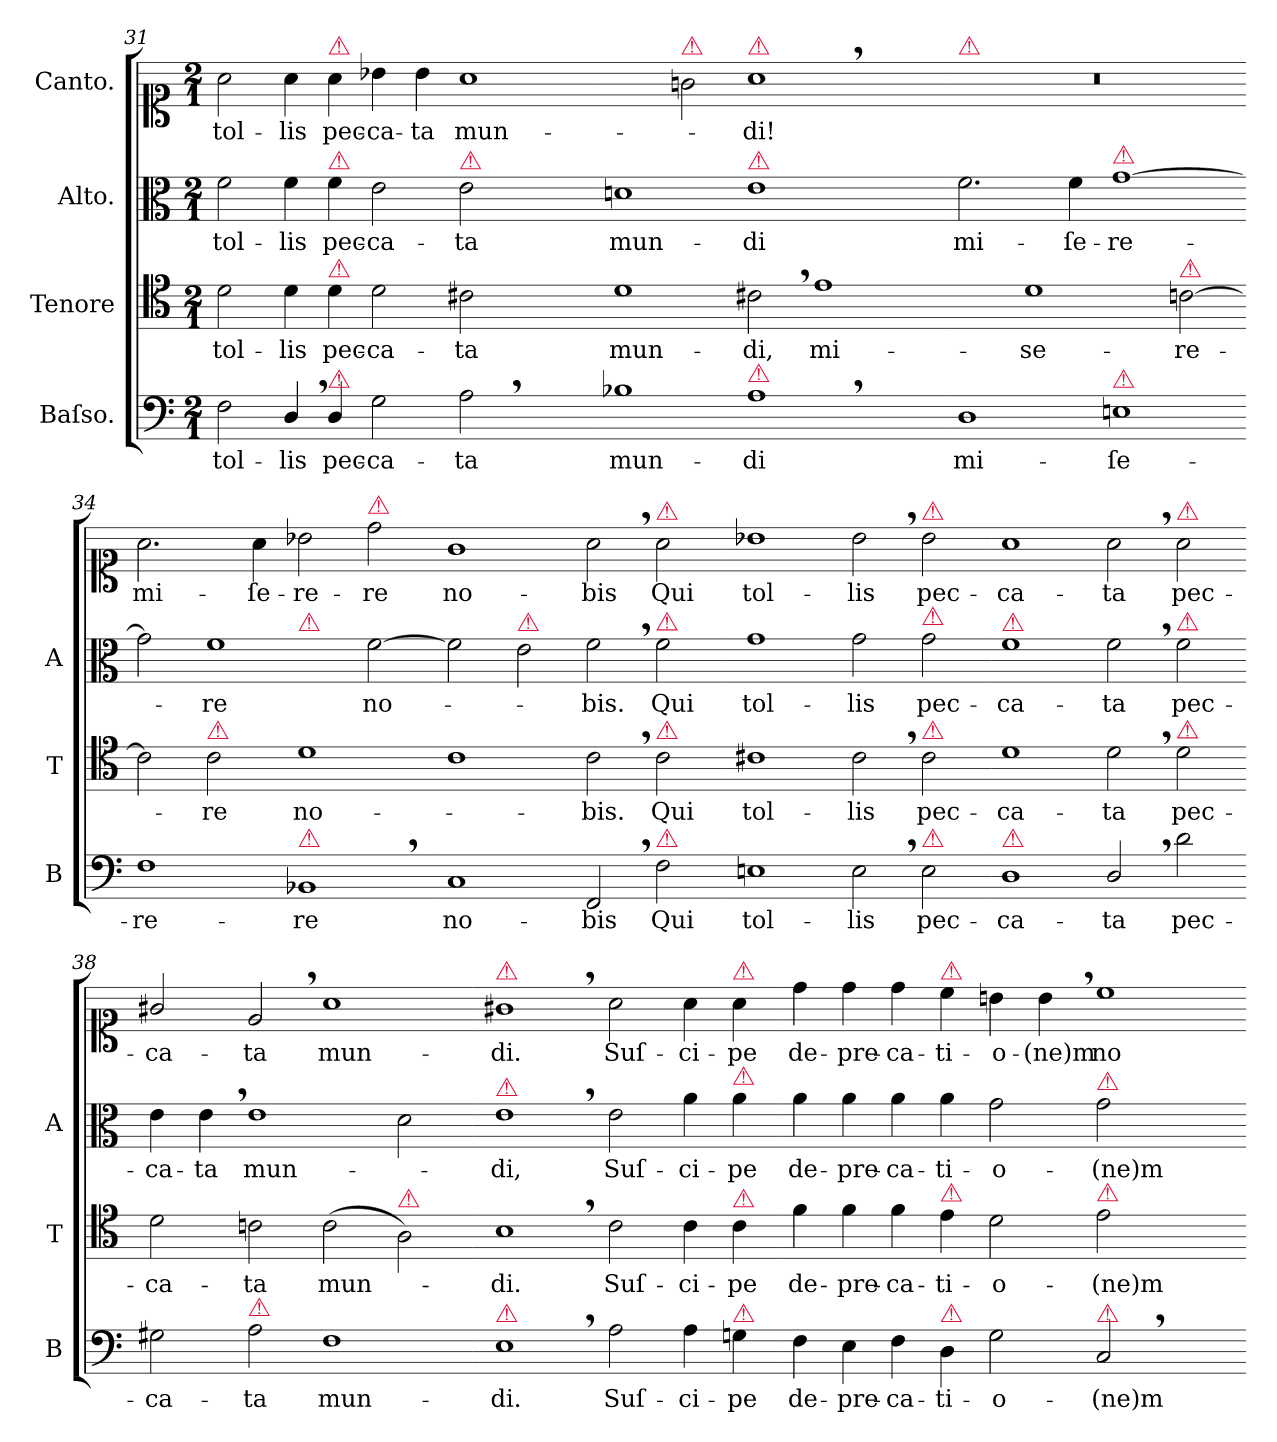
**kern	**text	**kern	**text	**kern	**text	**kern	**text
*part4	*part4	*part3	*part3	*part2	*part2	*part1	*part1
*staff4	*staff4	*staff3	*staff3	*staff2	*staff2	*staff1	*staff1
*I"Baſso.	*	*I"Tenore	*	*I"Alto.	*	*I"Canto.	*
*I'B	*	*I'T	*	*I'A	*	*	*
*clefF4	*	*clefC4	*	*clefC3	*	*clefC1	*
*k[]	*	*k[]	*	*k[]	*	*k[]	*
*a:	*	*a:	*	*a:	*	*a:	*
*M2/1	*	*M2/1	*	*M2/1	*	*M2/1	*
=31	=31	=31	=31	=31	=31	=31	=31
2F\	tol-	2d\	tol-	2f\	tol-	2a\	tol-
4D,</	-lis	4d\	-lis	4f\	-lis	4a\	-lis
!	!	!	!	!	!	!LO:TX:a:color=crimson:t=⚠	!
!	!	!	!	!LO:TX:a:color=crimson:t=⚠	!	!	!
!	!	!LO:TX:a:color=crimson:t=⚠	!	!	!	!	!
!LO:TX:a:color=crimson:t=⚠	!	!	!	!	!	!	!
4D/	pec-	4d\	pec-	4f\	pec-	4a\	pec-
2G\	-ca-	2d\	-ca-	2e\	-ca-	4b-X\	-ca-
.	.	.	.	.	.	4b-\	-ta
!	!	!	!	!LO:TX:a:color=crimson:t=⚠	!	!	!
2A,<\	-ta	2c#X\	-ta	2e\	-ta	1a\	mun-
2ryy	.	2ryy	.	2ryy	.	.	.
=32-	=32-	=32-	=32-	=32-	=32-	=32-	=32-
1B-X	mun-	1d	mun-	1dn	mun-	2ryy	.
!	!	!	!	!	!	!LO:TX:a:color=crimson:t=⚠	!
.	.	.	.	.	.	2gn\	.
!	!	!	!	!	!	!LO:TX:a:color=crimson:t=⚠	!
!	!	!	!	!LO:TX:a:color=crimson:t=⚠	!	!	!
!LO:TX:a:color=crimson:t=⚠	!	!	!	!	!	!	!
1A,	-di	2c#X,<\	-di,	1e	-di	1a,<	-di!
.	.	1e\	mi-	.	.	.	.
2ryy	.	.	.	2ryy	.	2ryy	.
=33-	=33-	=33-	=33-	=33-	=33-	=33-	=33-
!	!	!	!	!	!	!LO:TX:a:color=crimson:t=⚠	!
1D	mi-	2ryy	.	2.f\	mi-	0r	.
.	.	1d	-se-	.	.	.	.
.	.	.	.	4f\	-ſe-	.	.
!	!	!	!	!LO:TX:a:color=crimson:t=⚠	!	!	!
!LO:TX:a:color=crimson:t=⚠	!	!	!	!	!	!	!
1En	-ſe-	.	.	[1g	-re-	.	.
!	!	!LO:TX:a:color=crimson:t=⚠	!	!	!	!	!
.	.	[2cn\	-re-	.	.	.	.
=34-	=34-	=34-	=34-	=34-	=34-	=34-	=34-
*	*	*	*	*^	*	*	*
1F	-re-	2c\]	.	2g\]	1ryy	.	2.a\	mi-
!	!	!LO:TX:a:color=crimson:t=⚠	!	!	!	!	!	!
.	.	2c\	-re	1f\	.	-re	.	.
.	.	.	.	.	.	.	4a\	-ſe-
!	!	!	!	!	!LO:TX:a:color=crimson:t=⚠	!	!	!
!LO:TX:a:color=crimson:t=⚠	!	!	!	!	!	!	!	!
1BB-X,<	-re	1d	no-	.	1ryy	.	2b-X\	-re-
!	!	!	!	!	!	!	!LO:TX:a:color=crimson:t=⚠	!
.	.	.	.	[2f\	.	no-	2dd\	-re
*	*	*	*	*v	*v	*	*	*
=35-	=35-	=35-	=35-	=35-	=35-	=35-	=35-
1C	no-	1c	.	2f\]	.	1g	no-
!	!	!	!	!LO:TX:a:color=crimson:t=⚠	!	!	!
.	.	.	.	2e\	.	.	.
2FF,</	-bis	2c,<\	-bis.	2f,<\	-bis.	2a,<\	-bis
!	!	!	!	!	!	!LO:TX:a:color=crimson:t=⚠	!
!	!	!	!	!LO:TX:a:color=crimson:t=⚠	!	!	!
!	!	!LO:TX:a:color=crimson:t=⚠	!	!	!	!	!
!LO:TX:a:color=crimson:t=⚠	!	!	!	!	!	!	!
2F\	Qui	2c\	Qui	2f\	Qui	2a\	Qui
=36-	=36-	=36-	=36-	=36-	=36-	=36-	=36-
1En	tol-	1c#X	tol-	1g	tol-	1b-X	tol-
2E,<\	-lis	2c#,<\	-lis	2g\	-lis	2b-,<\	-lis
!	!	!	!	!	!	!LO:TX:a:color=crimson:t=⚠	!
!	!	!	!	!LO:TX:a:color=crimson:t=⚠	!	!	!
!	!	!LO:TX:a:color=crimson:t=⚠	!	!	!	!	!
!LO:TX:a:color=crimson:t=⚠	!	!	!	!	!	!	!
2E\	pec-	2c#\	pec-	2g\	pec-	2b-\	pec-
=37-	=37-	=37-	=37-	=37-	=37-	=37-	=37-
!	!	!	!	!LO:TX:a:color=crimson:t=⚠	!	!	!
!LO:TX:a:color=crimson:t=⚠	!	!	!	!	!	!	!
1D	-ca-	1d	-ca-	1f	-ca-	1a	-ca-
2D,</	-ta	2d,<\	-ta	2f,<\	-ta	2a,<\	-ta
!	!	!	!	!	!	!LO:TX:a:color=crimson:t=⚠	!
!	!	!	!	!LO:TX:a:color=crimson:t=⚠	!	!	!
!	!	!LO:TX:a:color=crimson:t=⚠	!	!	!	!	!
!	!LO:LY:i	!	!LO:LY:i	!	!LO:LY:i	!	!LO:LY:i
2d\	pec-	2d\	pec-	2f\	pec-	2a\	pec-
=38-	=38-	=38-	=38-	=38-	=38-	=38-	=38-
!	!LO:LY:i	!	!LO:LY:i	!	!LO:LY:i	!	!LO:LY:i
2G#X\	-ca-	2d\	-ca-	4e\	-ca-	2g#X/	-ca-
!	!	!	!	!	!LO:LY:i	!	!
.	.	.	.	4e,<\	-ta	.	.
!LO:TX:a:color=crimson:t=⚠	!	!	!	!	!	!	!
!	!LO:LY:i	!	!LO:LY:i	!	!	!	!LO:LY:i
2A\	-ta	2cn\	-ta	1e\	mun-	2e,</	-ta
1F	mun-	(2c\	mun-	.	.	1a	mun-
!	!	!LO:TX:a:color=crimson:t=⚠	!	!	!	!	!
.	.	2A\)	.	2d\	.	.	.
=39-	=39-	=39-	=39-	=39-	=39-	=39-	=39-
!	!	!	!	!	!	!LO:TX:a:color=crimson:t=⚠	!
!	!	!	!	!LO:TX:a:color=crimson:t=⚠	!	!	!
!LO:TX:a:color=crimson:t=⚠	!	!	!	!	!	!	!
1E,<	-di.	1B,<	-di.	1e,<	-di,	1g#X,<	-di.
2A\	Suſ-	2c\	Suſ-	2e\	Suſ-	2a\	Suſ-
4A\	-ci-	4c\	-ci-	4a\	-ci-	4a\	-ci-
!	!	!	!	!	!	!LO:TX:a:color=crimson:t=⚠	!
!	!	!	!	!LO:TX:a:color=crimson:t=⚠	!	!	!
!	!	!LO:TX:a:color=crimson:t=⚠	!	!	!	!	!
!LO:TX:a:color=crimson:t=⚠	!	!	!	!	!	!	!
4Gn\	-pe	4c\	-pe	4a\	-pe	4a\	-pe
=40-	=40-	=40-	=40-	=40-	=40-	=40-	=40-
4F\	de-	4f\	de-	4a\	de-	4dd\	de-
4E\	-pre-	4f\	-pre-	4a\	-pre-	4dd\	-pre-
4F\	-ca-	4f\	-ca-	4a\	-ca-	4dd\	-ca-
!	!	!	!	!	!	!LO:TX:a:color=crimson:t=⚠	!
!	!	!LO:TX:a:color=crimson:t=⚠	!	!	!	!	!
!LO:TX:a:color=crimson:t=⚠	!	!	!	!	!	!	!
4D\	-ti-	4e\	-ti-	4a\	-ti-	4cc\	-ti-
2G\	-o-	2d\	-o-	2g\	-o-	4bn\	-o-
.	.	.	.	.	.	4b,<\	-(ne)m
!	!	!	!	!LO:TX:a:color=crimson:t=⚠	!	!	!
!	!	!LO:TX:a:color=crimson:t=⚠	!	!	!	!	!
!LO:TX:a:color=crimson:t=⚠	!	!	!	!	!	!	!
2C,</	-(ne)m	2e\	-(ne)m	2g\	-(ne)m	1cc\	no-
2ryy	.	2ryy	.	2ryy	.	.	.
=-	=-	=-	=-	=-	=-	=-	=-
*-	*-	*-	*-	*-	*-	*-	*-
